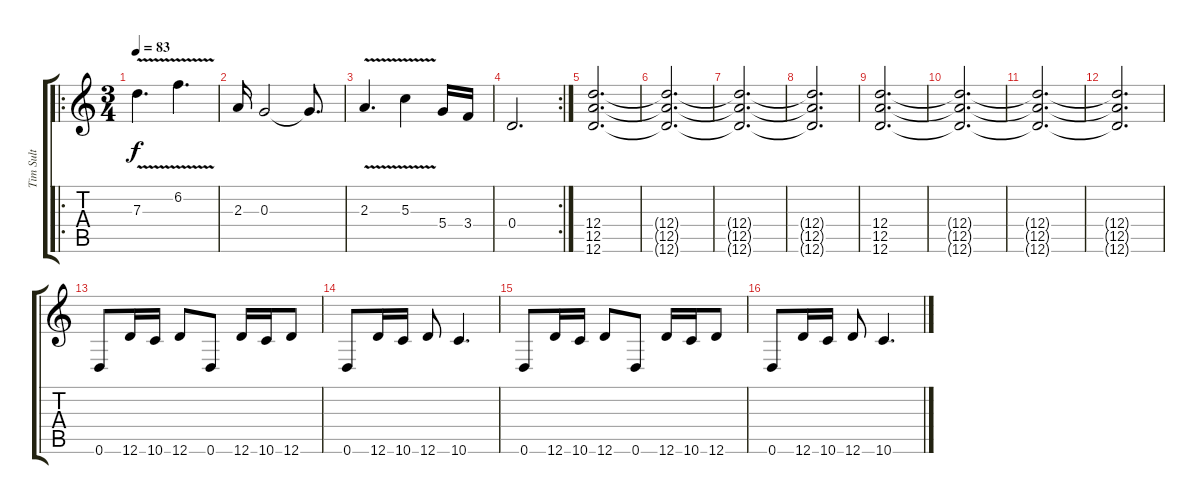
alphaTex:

\track ("Tim Sult" "Tim Sult") {instrument distortionguitar}
\staff {score tabs}
\tuning (E4 B3 G3 D3 A2 D2) {hide}
\ro
\ts (3 4)
\tempo 83
\clef g2
\ks c
7.3{v}.4{d dy f} 6.2{v}.4{d} |
2.3.16 0.3.2 0.3{t}.8{d} |
2.3{v}.4{d} 5.3{v}.4 5.4.16 3.4.16 |
\rc 2
0.4.2{d} |
(12.4 12.5 12.6).2{d} |
(12.4{t} 12.5{t} 12.6{t}).2{d} |
(12.4{t} 12.5{t} 12.6{t}).2{d} |
(12.4{t} 12.5{t} 12.6{t}).2{d} |
(12.4 12.5 12.6).2{d} |
(12.4{t} 12.5{t} 12.6{t}).2{d} |
(12.4{t} 12.5{t} 12.6{t}).2{d} |
(12.4{t} 12.5{t} 12.6{t}).2{d} |
0.6.8 12.6.16 10.6.16 12.6.8 0.6.8 12.6.16 10.6.16 12.6.8 |
0.6.8 12.6.16 10.6.16 12.6.8 10.6.4{d} |
0.6.8 12.6.16 10.6.16 12.6.8 0.6.8 12.6.16 10.6.16 12.6.8 |
0.6.8 12.6.16 10.6.16 12.6.8 10.6.4{d}
